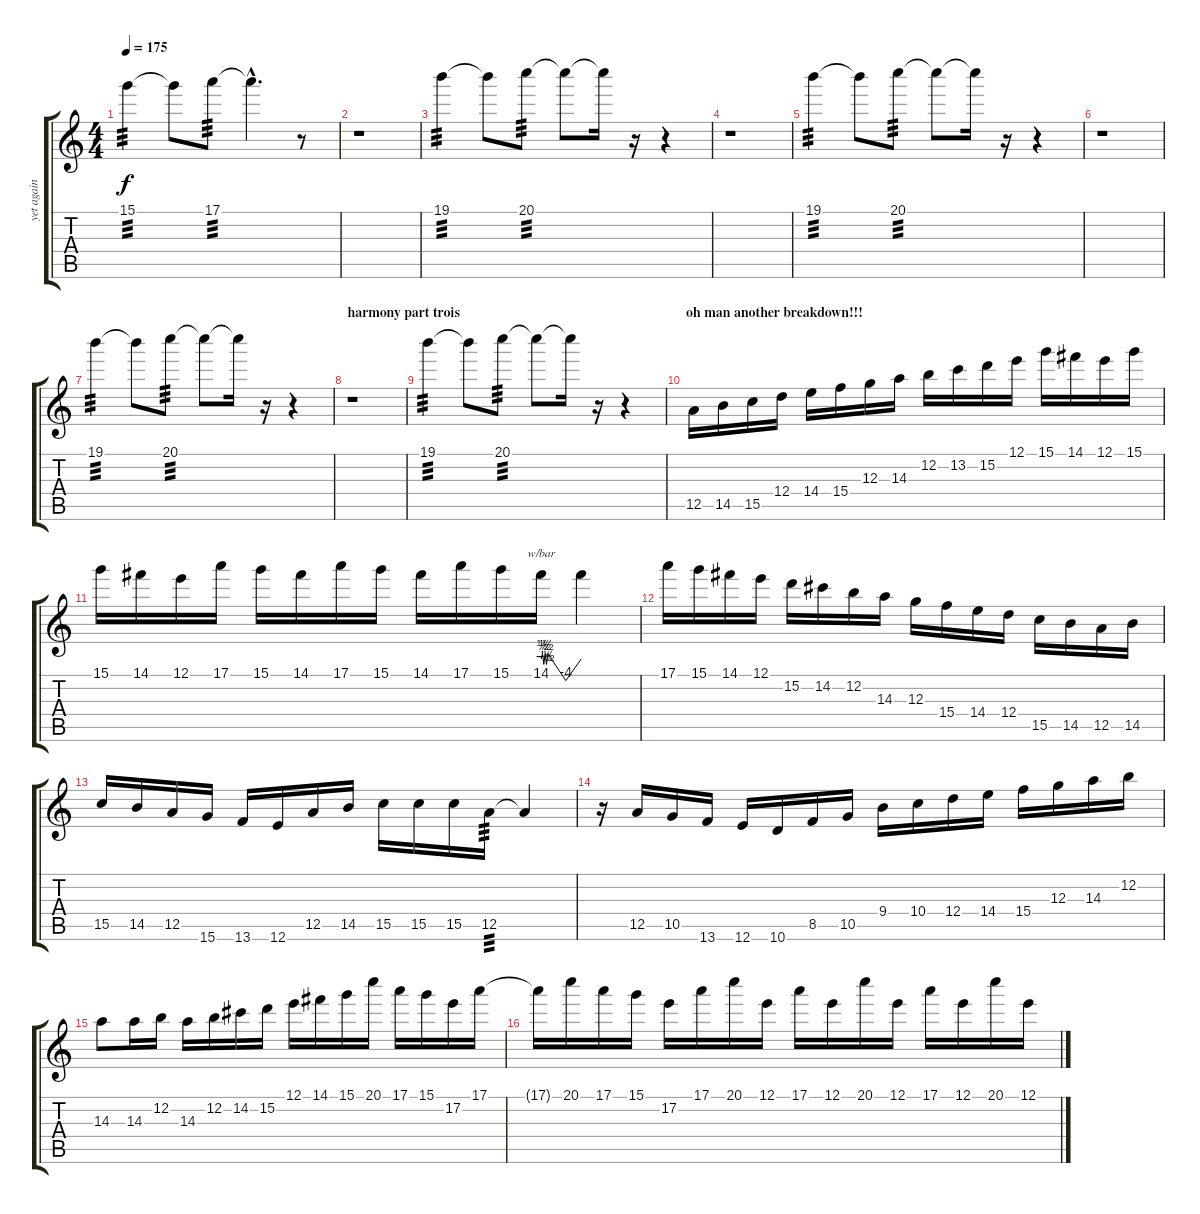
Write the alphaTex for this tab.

\track ("yet again another guitar" "yet again ") {instrument overdrivenguitar}
\staff {score tabs}
\tuning (E4 B3 G3 D3 A2 E2) {hide}
\ts (4 4)
\tempo 175
\clef g2
\ks c
15.1.4{tp 3 dy f} 15.1{t}.8 17.1.8{tp 3} 17.1{hac t}.4{d} r.8 |
r.1 |
19.1.4{tp 3} 19.1{t}.8 20.1.8{tp 3} 20.1{t}.8 20.1{t}.16 r.16 r.4 |
r.1 |
19.1.4{tp 3} 19.1{t}.8 20.1.8{tp 3} 20.1{t}.8 20.1{t}.16 r.16 r.4 |
r.1 |
19.1.4{tp 3} 19.1{t}.8 20.1.8{tp 3} 20.1{t}.8 20.1{t}.16 r.16 r.4 |
\section ("" "harmony part trois")
r.1 |
19.1.4{tp 3} 19.1{t}.8 20.1.8{tp 3} 20.1{t}.8 20.1{t}.16 r.16 r.4 |
\section ("" "oh man another breakdown!!!")
12.5.16 14.5.16 15.5.16 12.4.16 14.4.16 15.4.16 12.3.16 14.3.16 12.2.16 13.2.16 15.2.16 12.1.16 15.1.16 14.1.16 12.1.16 15.1.16 |
15.1.16 14.1.16 12.1.16 17.1.16 15.1.16 14.1.16 17.1.16 15.1.16 14.1.16 17.1.16 15.1.16 14.1.16{tbe (custom default 0 0 2 2 4 -2 6 2 8 -2 10 2 37 -16 60 0)} 14.1{t}.4 |
17.1.16 15.1.16 14.1.16 12.1.16 15.2.16 14.2.16 12.2.16 14.3.16 12.3.16 15.4.16 14.4.16 12.4.16 15.5.16 14.5.16 12.5.16 14.5.16 |
15.5.16 14.5.16 12.5.16 15.6.16 13.6.16 12.6.16 12.5.16 14.5.16 15.5.16 15.5.16 15.5.16 12.5.16{tp 3} 12.5{t}.4 |
r.16 12.5.16 10.5.16 13.6.16 12.6.16 10.6.16 8.5.16 10.5.16 9.4.16 10.4.16 12.4.16 14.4.16 15.4.16 12.3.16 14.3.16 12.2.16 |
14.3.8 14.3.16 12.2.16 14.3.16 12.2.16 14.2.16 15.2.16 12.1.16 14.1.16 15.1.16 20.1.16 17.1.16 15.1.16 17.2.16 17.1.16 |
17.1{t}.16 20.1.16 17.1.16 15.1.16 17.2.16 17.1.16 20.1.16 12.1.16 17.1.16 12.1.16 20.1.16 12.1.16 17.1.16 12.1.16 20.1.16 12.1.16
